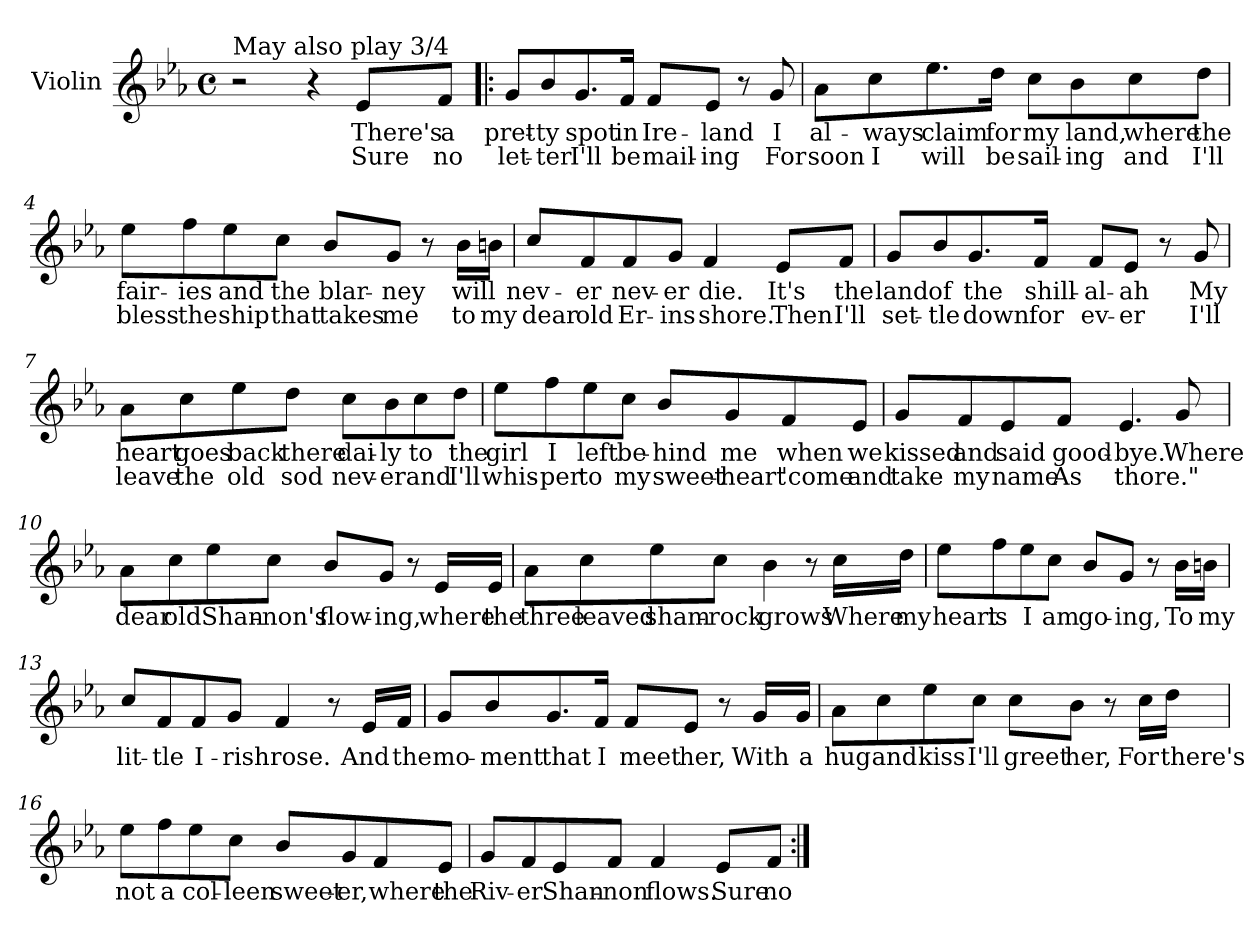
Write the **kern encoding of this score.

**kern	**text	**text
*part1	*part1	*part1
*staff1	*staff1	*staff1
*I"Violin	*	*
*I'Vln	*	*
*clefG2	*	*
*k[b-e-a-]	*	*
*E-:	*	*
*M4/4	*	*
*met(c)	*	*
=1	=1	=1
!LO:TX:a:t=May also play 3/4	!	!
2r	.	.
4r	.	.
8e-/L	There's	Sure
8f/J	a	no
=2!|:	=2!|:	=2!|:
8g/L	pret-	let-
8b-/	-ty	-ter
8.g/	spot	I'll
16f/Jk	in	be
8f/L	Ire-	mail-
8e-/J	-land	-ing
8r	.	.
8g/	I	For
=3	=3	=3
8a-\L	al-	soon
8cc\	-ways	I
8.ee-\	claim	will
16dd\Jk	for	be
8cc\L	my	sail-
8b-\	land,	-ing
8cc\	where	and
8dd\J	the	I'll
!!LO:LB:g=z
=4	=4	=4
8ee-\L	fair-	bless
8ff\	-ies	the
8ee-\	and	ship
8cc\J	the	that
8b-/L	blar-	takes
8g/J	-ney	me
8r	.	.
16b-\LL	will	to
16bn\JJ	.	my
=5	=5	=5
8cc/L	nev-	dear
8f/	-er	old
8f/	nev-	Er-
8g/J	-er	-ins
4f/	die.	shore.
8e-/L	It's	Then
8f/J	the	I'll
!!LO:LB:g=z
=6	=6	=6
8g/L	land	set-
8b-/	of	-tle
8.g/	the	down
16f/Jk	shill-	for
8f/L	-al-	ev-
8e-/J	-ah	-er
8r	.	.
8g/	My	I'll
=7	=7	=7
8a-\L	heart	leave
8cc\	goes	the
8ee-\	back	old
8dd\J	there	sod
8cc\L	dai-	nev-
8b-\	-ly	-er
8cc\	to	and
8dd\J	the	I'll
=8	=8	=8
8ee-\L	girl	whis-
8ff\	I	-per
8ee-\	left	to
8cc\J	be-	my
8b-/L	-hind	sweet-
8g/	me	-heart
8f/	when	"come
8e-/J	we	and
!!LO:LB:g=z
=9	=9	=9
8g/L	kissed	take
8f/	and	my
8e-/	said	name
8f/J	good-	As
4.e-/	-bye.	thore."
8g/	Where	.
=10	=10	=10
8a-\L	dear	.
8cc\	old	.
8ee-\	Shan-	.
8cc\J	-non's	.
8b-/L	flow-	.
8g/J	-ing,	.
8r	.	.
16e-/LL	where	.
16e-/JJ	the	.
!!LO:LB:g=z
=11	=11	=11
8a-\L	three	.
8cc\	leaved	.
8ee-\	sham-	.
8cc\J	-rock	.
4b-\	grows	.
8r	.	.
16cc\LL	Where	.
16dd\JJ	my	.
=12	=12	=12
8ee-\L	heart	.
8ff\	is	.
8ee-\	I	.
8cc\J	am	.
8b-/L	go-	.
8g/J	-ing,	.
8r	.	.
16b-\LL	To	.
16bn\JJ	my	.
!!LO:LB:g=z
=13	=13	=13
8cc/L	lit-	.
8f/	-tle	.
8f/	I-	.
8g/J	-rish	.
4f/	rose.	.
8r	.	.
16e-/LL	And	.
16f/JJ	the	.
=14	=14	=14
8g/L	mo-	.
8b-/	-ment	.
8.g/	that	.
16f/Jk	I	.
8f/L	meet	.
8e-/J	her,	.
8r	.	.
16g/LL	With	.
16g/JJ	a	.
=15	=15	=15
8a-\L	hug	.
8cc\	and	.
8ee-\	kiss	.
8cc\J	I'll	.
8cc\L	greet	.
8b-\J	her,	.
8r	.	.
16cc\LL	For	.
16dd\JJ	there's	.
!!LO:LB:g=z
=16	=16	=16
8ee-\L	not	.
8ff\	a	.
8ee-\	col-	.
8cc\J	-leen	.
8b-/L	sweet-	.
8g/	-er,	.
8f/	where	.
8e-/J	the	.
=17	=17	=17
8g/L	Riv-	.
8f/	-er	.
8e-/	Shan-	.
8f/J	-non	.
4f/	flows.	.
8e-/L	Sure	.
8f/J	no	.
=:|!	=:|!	=:|!
*-	*-	*-
